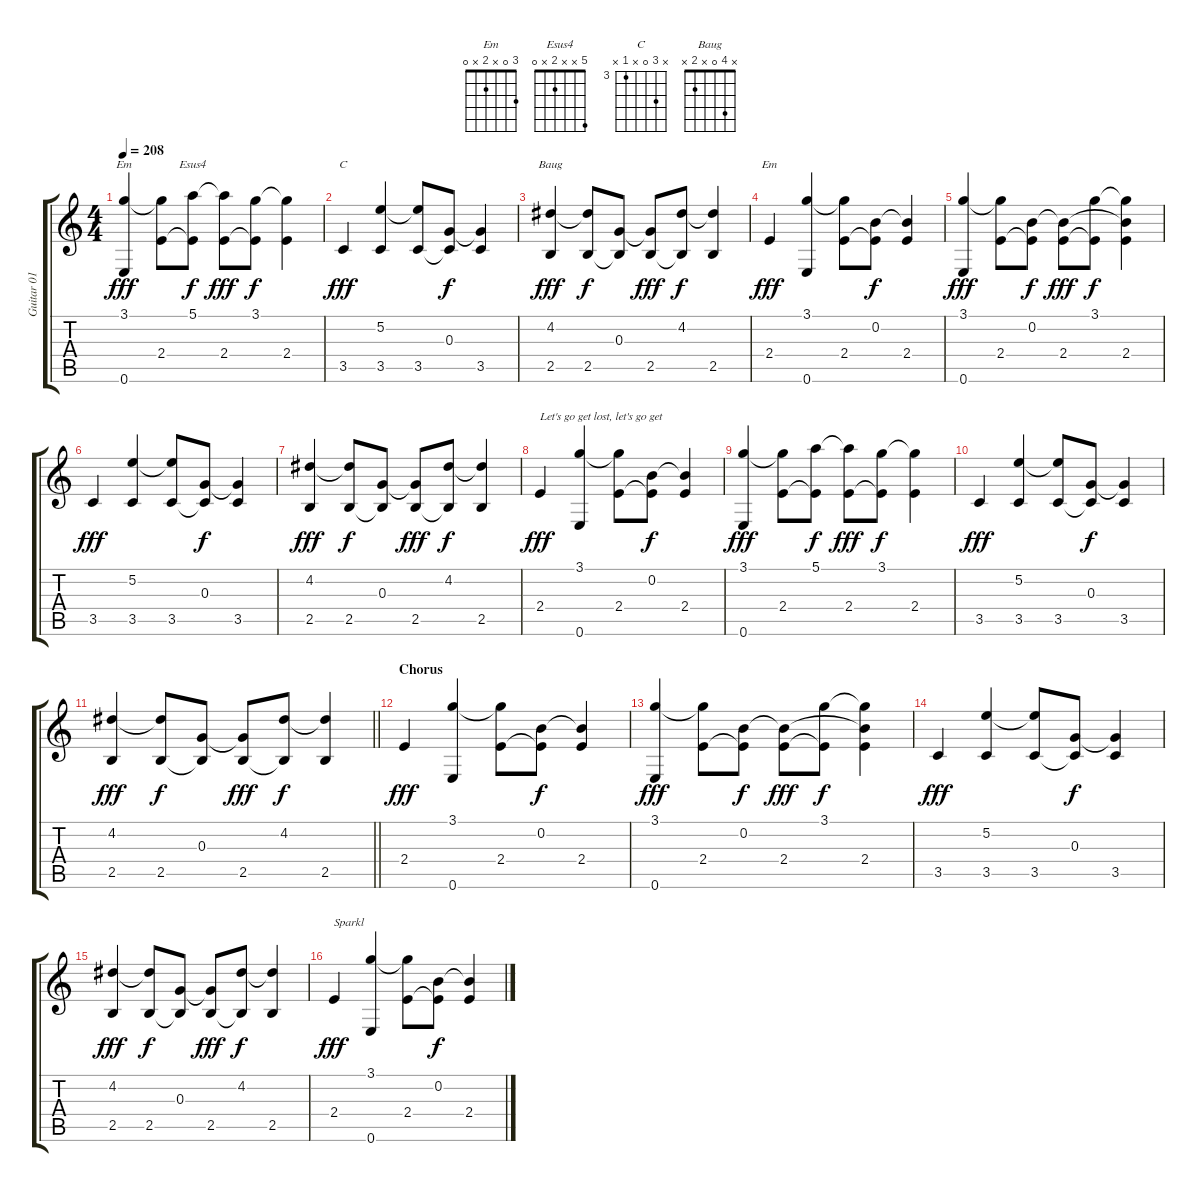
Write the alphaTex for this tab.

\track ("Guitar 01 - Rhythm Dub" "Guitar 01 ") {instrument acousticguitarnylon}
\staff {score tabs}
\tuning (E4 B3 G3 D3 A2 E2) {hide}
\chord ("Em" 3 x x 2 x 0)
\chord ("Esus4" 5 x x 2 x 0)
\chord ("C" x 5 0 x 3 x) {firstfret 3}
\chord ("Baug" x 4 0 x 2 x)
\chord ("Em" 3 0 x 2 x 0)
\ts (4 4)
\tempo 208
\clef g2
\ks c
(3.1 0.6).4{ch "Em" dy fff} (3.1{t} 2.4).8 (5.1 2.4{t}).8{ch "Esus4" dy f} (5.1{t} 2.4).8{dy fff} (3.1 2.4{t}).8{dy f} (3.1{t} 2.4).4 |
3.5.4{ch "C" dy fff} (5.2 3.5).4 (5.2{t} 3.5).8 (0.3 3.5{t}).8{dy f} (0.3{t} 3.5).4 |
(4.2 2.5).4{ch "Baug" dy fff} (4.2{t} 2.5).8{dy f} (0.3 2.5{t}).8 (0.3{t} 2.5).8{dy fff} (4.2 2.5{t}).8{dy f} (4.2{t} 2.5).4 |
2.4.4{ch "Em" dy fff} (3.1 0.6).4 (3.1{t} 2.4).8 (0.2 2.4{t}).8{dy f} (0.2{t} 2.4).4 |
(3.1 0.6).4{dy fff} (3.1{t} 2.4).8 (0.2 2.4{t}).8{dy f} (0.2{t} 2.4).8{dy fff} (3.1 2.4{t}).8{dy f} (3.1{t} 0.2{t} 2.4).4 |
3.5.4{dy fff} (5.2 3.5).4 (5.2{t} 3.5).8 (0.3 3.5{t}).8{dy f} (0.3{t} 3.5).4 |
(4.2 2.5).4{dy fff} (4.2{t} 2.5).8{dy f} (0.3 2.5{t}).8 (0.3{t} 2.5).8{dy fff} (4.2 2.5{t}).8{dy f} (4.2{t} 2.5).4 |
2.4.4{txt "Let's go get lost, let's go get" dy fff} (3.1 0.6).4 (3.1{t} 2.4).8 (0.2 2.4{t}).8{dy f} (0.2{t} 2.4).4 |
(3.1 0.6).4{dy fff} (3.1{t} 2.4).8 (5.1 2.4{t}).8{dy f} (5.1{t} 2.4).8{dy fff} (3.1 2.4{t}).8{dy f} (3.1{t} 2.4).4 |
3.5.4{dy fff} (5.2 3.5).4 (5.2{t} 3.5).8 (0.3 3.5{t}).8{dy f} (0.3{t} 3.5).4 |
\barLineRight lightlight
(4.2 2.5).4{dy fff} (4.2{t} 2.5).8{dy f} (0.3 2.5{t}).8 (0.3{t} 2.5).8{dy fff} (4.2 2.5{t}).8{dy f} (4.2{t} 2.5).4 |
\section ("" "Chorus")
2.4.4{dy fff} (3.1 0.6).4 (3.1{t} 2.4).8 (0.2 2.4{t}).8{dy f} (0.2{t} 2.4).4 |
(3.1 0.6).4{dy fff} (3.1{t} 2.4).8 (0.2 2.4{t}).8{dy f} (0.2{t} 2.4).8{dy fff} (3.1 2.4{t}).8{dy f} (3.1{t} 0.2{t} 2.4).4 |
3.5.4{dy fff} (5.2 3.5).4 (5.2{t} 3.5).8 (0.3 3.5{t}).8{dy f} (0.3{t} 3.5).4 |
(4.2 2.5).4{dy fff} (4.2{t} 2.5).8{dy f} (0.3 2.5{t}).8 (0.3{t} 2.5).8{dy fff} (4.2 2.5{t}).8{dy f} (4.2{t} 2.5).4 |
2.4.4{txt "Sparkl" dy fff} (3.1 0.6).4 (3.1{t} 2.4).8 (0.2 2.4{t}).8{dy f} (0.2{t} 2.4).4
